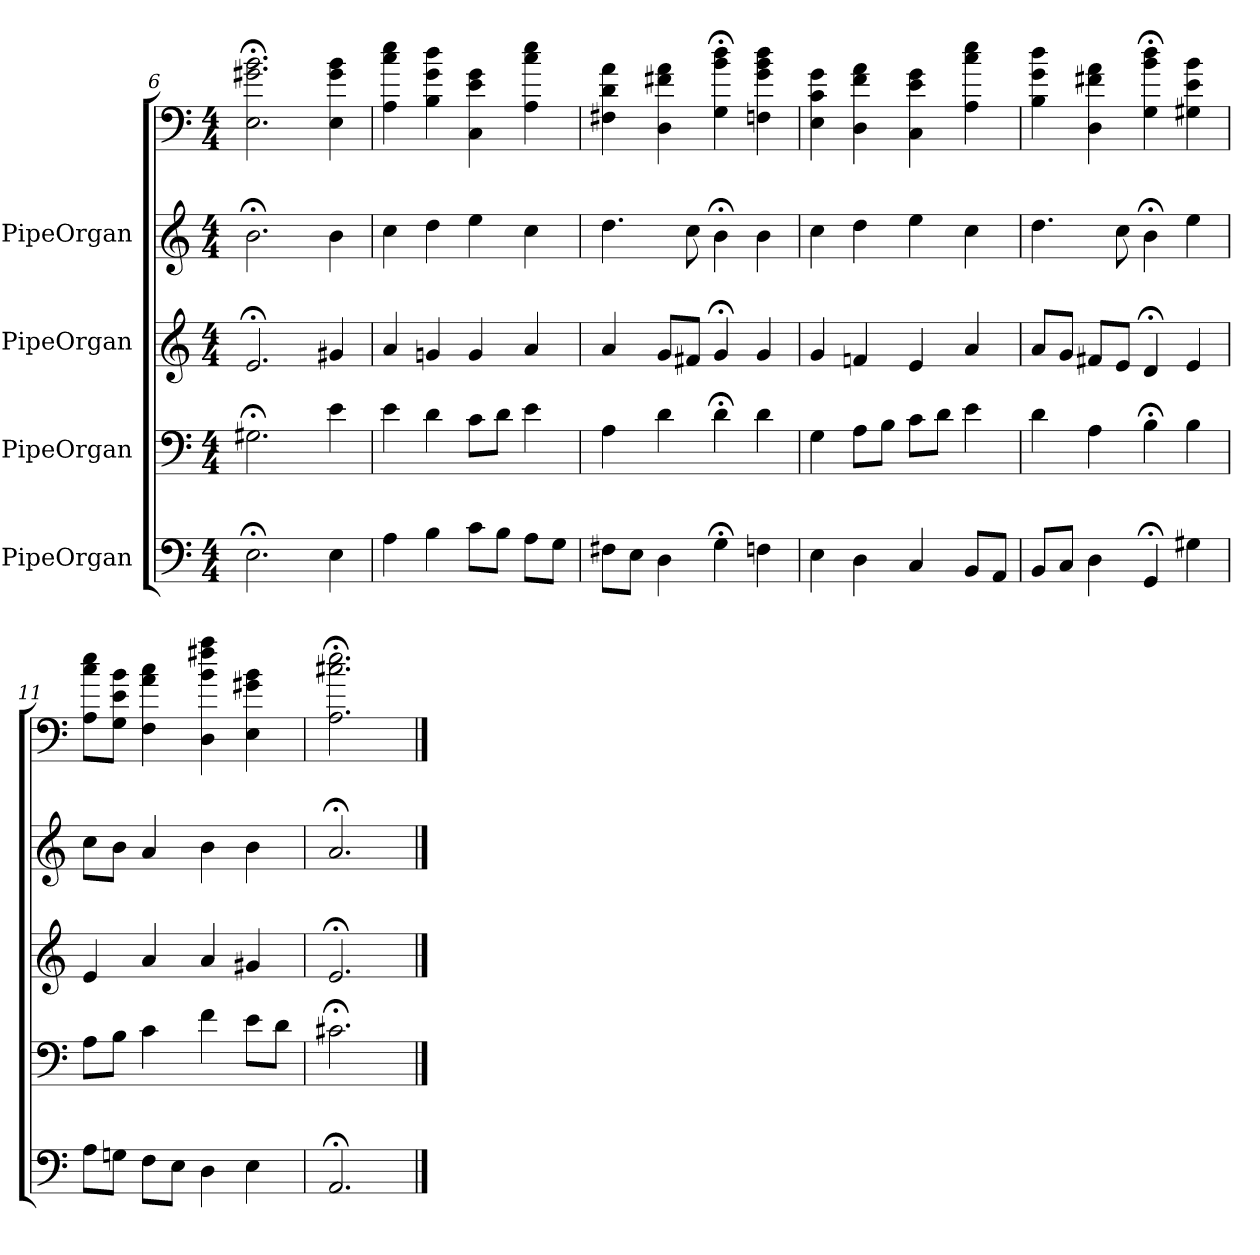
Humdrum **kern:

**kern	**kern	**kern	**kern	**kern
*part5	*part4	*part3	*part2	*part1
*staff5	*staff4	*staff3	*staff2	*staff1
*I"PipeOrgan	*I"PipeOrgan	*I"PipeOrgan	*I"PipeOrgan	*
*clefF4	*clefF4	*clefG2	*clefG2	*
*k[]	*k[]	*k[]	*k[]	*k[]
*a:	*a:	*a:	*a:	*a:
*M4/4	*M4/4	*M4/4	*M4/4	*M4/4
=6	=6	=6	=6	=6
2.E;<	2.G#X;<	2.e;<	2.b;<	2.E;< 2.g#X;< 2.b;<
4E	4e	4g#X	4b	4E 4g# 4b
=7	=7	=7	=7	=7
4A	4e	4a	4cc	4A 4cc 4ee
4B	4d	4gn	4dd	4B 4g 4dd
8c\L	8c\L	4g	4ee	4C 4e 4g
8B\J	8d\J	.	.	.
8A\L	4e	4a	4cc	4A 4cc 4ee
8G\J	.	.	.	.
=8	=8	=8	=8	=8
8F#X\L	4A	4a	4.dd	4F#X 4d 4a
8E\J	.	.	.	.
4D	4d	8g/L	.	4D 4f#X 4a
.	.	8f#X/J	8cc	.
4G;<	4d;<	4g;<	4b;<	4G;< 4b;< 4dd;<
4Fn	4d	4g	4b	4Fn 4g 4b 4dd
=9	=9	=9	=9	=9
4E	4G	4g	4cc	4E 4c 4g
4D	8A\L	4fn	4dd	4D 4f 4a
.	8B\J	.	.	.
4C	8c\L	4e	4ee	4C 4e 4g
.	8d\J	.	.	.
8BB/L	4e	4a	4cc	4A 4cc 4ee
8AA/J	.	.	.	.
=10	=10	=10	=10	=10
8BB/L	4d	8a/L	4.dd	4B 4g 4dd
8C/J	.	8g/J	.	.
4D	4A	8f#X/L	.	4D 4f#X 4a
.	.	8e/J	8cc	.
4GG;<	4B;<	4d;<	4b;<	4G;< 4b;< 4dd;<
4G#X	4B	4e	4ee	4G#X 4e 4b
=11	=11	=11	=11	=11
8A\L	8A\L	4e	8cc\L	8A 8cc 8eeL
8Gn\J	8B\J	.	8b\J	8G 8e 8bJ
8F\L	4c	4a	4a	4F 4a 4cc
8E\J	.	.	.	.
4D	4f	4a	4b	4D 4b 4ff#X 4aa
4E	8e\L	4g#X	4b	4E 4g#X 4b
.	8d\J	.	.	.
=12	=12	=12	=12	=12
2.AA;<	2.c#X;<	2.e;<	2.a;<	2.A;< 2.cc#X;< 2.ee;<
==	==	==	==	==
*-	*-	*-	*-	*-
